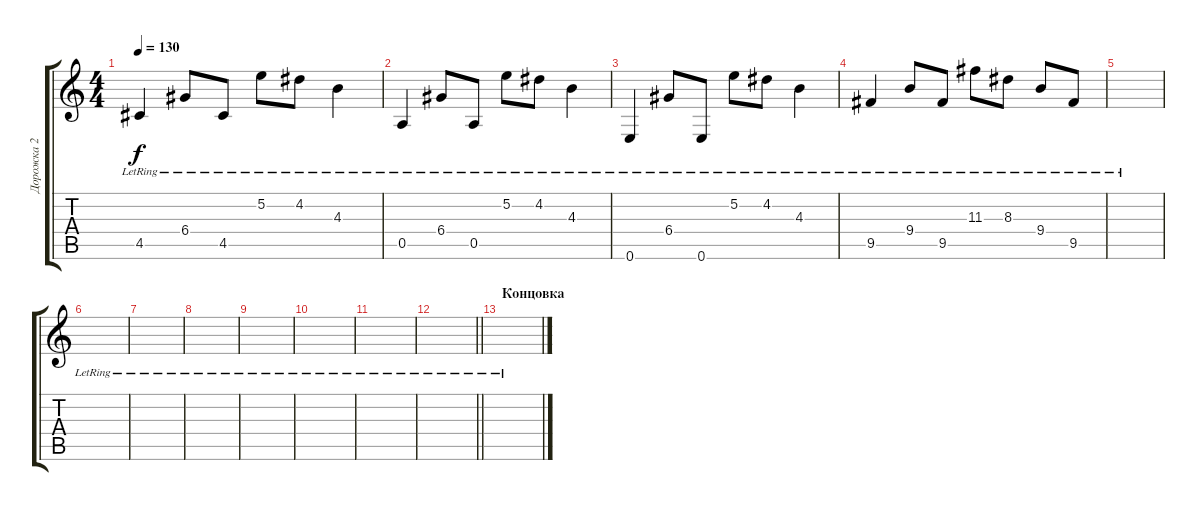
\track ("Дорожка 2" "Дорожка 2") {instrument electricguitarclean}
\staff {score tabs}
\tuning (E4 B3 G3 D3 A2 E2) {hide}
\ts (4 4)
\tempo 130
\clef g2
\ks c
4.5{lr}.4{dy f} 6.4{lr}.8 4.5{lr}.8 5.2{lr}.8 4.2{lr}.8 4.3{lr}.4 |
0.5{lr}.4 6.4{lr}.8 0.5{lr}.8 5.2{lr}.8 4.2{lr}.8 4.3{lr}.4 |
0.6{lr}.4 6.4{lr}.8 0.6{lr}.8 5.2{lr}.8 4.2{lr}.8 4.3{lr}.4 |
9.5{lr}.4 9.4{lr}.8 9.5{lr}.8 11.3{lr}.8 8.3{lr}.8 9.4{lr}.8 9.5{lr}.8 |
|
|
|
|
|
|
|
\barLineRight lightlight
|
\section ("" "Концовка")
